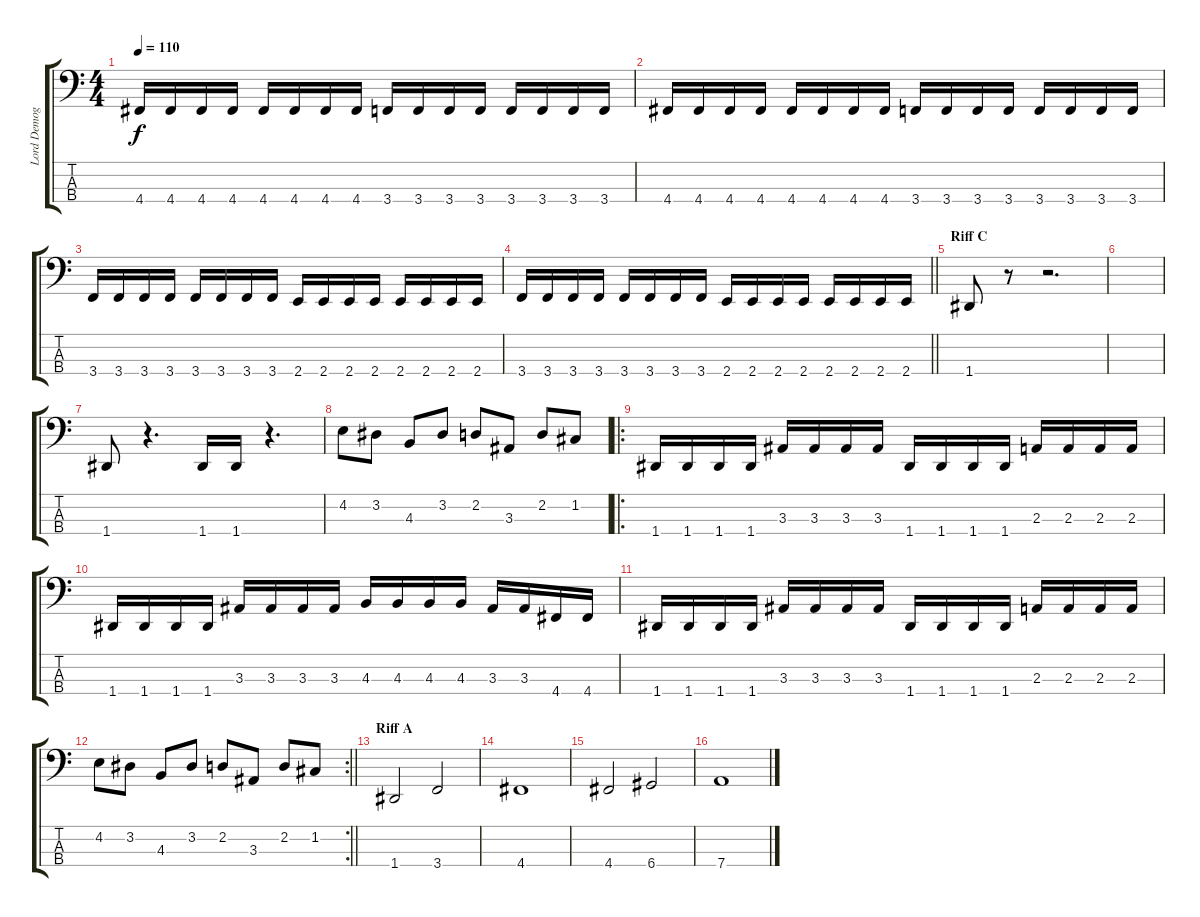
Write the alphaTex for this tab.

\track ("Lord Demogorgon" "Lord Demog") {instrument electricbasspick}
\staff {score tabs}
\tuning (F2 C2 G1 D1) {hide}
\ts (4 4)
\tempo 110
\clef f4
\ks c
4.4.16{dy f} 4.4.16 4.4.16 4.4.16 4.4.16 4.4.16 4.4.16 4.4.16 3.4.16 3.4.16 3.4.16 3.4.16 3.4.16 3.4.16 3.4.16 3.4.16 |
4.4.16 4.4.16 4.4.16 4.4.16 4.4.16 4.4.16 4.4.16 4.4.16 3.4.16 3.4.16 3.4.16 3.4.16 3.4.16 3.4.16 3.4.16 3.4.16 |
3.4.16 3.4.16 3.4.16 3.4.16 3.4.16 3.4.16 3.4.16 3.4.16 2.4.16 2.4.16 2.4.16 2.4.16 2.4.16 2.4.16 2.4.16 2.4.16 |
\barLineRight lightlight
3.4.16 3.4.16 3.4.16 3.4.16 3.4.16 3.4.16 3.4.16 3.4.16 2.4.16 2.4.16 2.4.16 2.4.16 2.4.16 2.4.16 2.4.16 2.4.16 |
\section ("" "Riff C")
1.4.8 r.8 r.2{d} |
|
1.4.8 r.4{d} 1.4.16 1.4.16 r.4{d} |
4.2.8 3.2.8 4.3.8 3.2.8 2.2.8 3.3.8 2.2.8 1.2.8 |
\ro
1.4.16 1.4.16 1.4.16 1.4.16 3.3.16 3.3.16 3.3.16 3.3.16 1.4.16 1.4.16 1.4.16 1.4.16 2.3.16 2.3.16 2.3.16 2.3.16 |
1.4.16 1.4.16 1.4.16 1.4.16 3.3.16 3.3.16 3.3.16 3.3.16 4.3.16 4.3.16 4.3.16 4.3.16 3.3.16 3.3.16 4.4.16 4.4.16 |
1.4.16 1.4.16 1.4.16 1.4.16 3.3.16 3.3.16 3.3.16 3.3.16 1.4.16 1.4.16 1.4.16 1.4.16 2.3.16 2.3.16 2.3.16 2.3.16 |
\rc 2
\barLineRight lightlight
4.2.8 3.2.8 4.3.8 3.2.8 2.2.8 3.3.8 2.2.8 1.2.8 |
\section ("" "Riff A")
1.4.2 3.4.2 |
4.4.1 |
4.4.2 6.4.2 |
7.4.1
